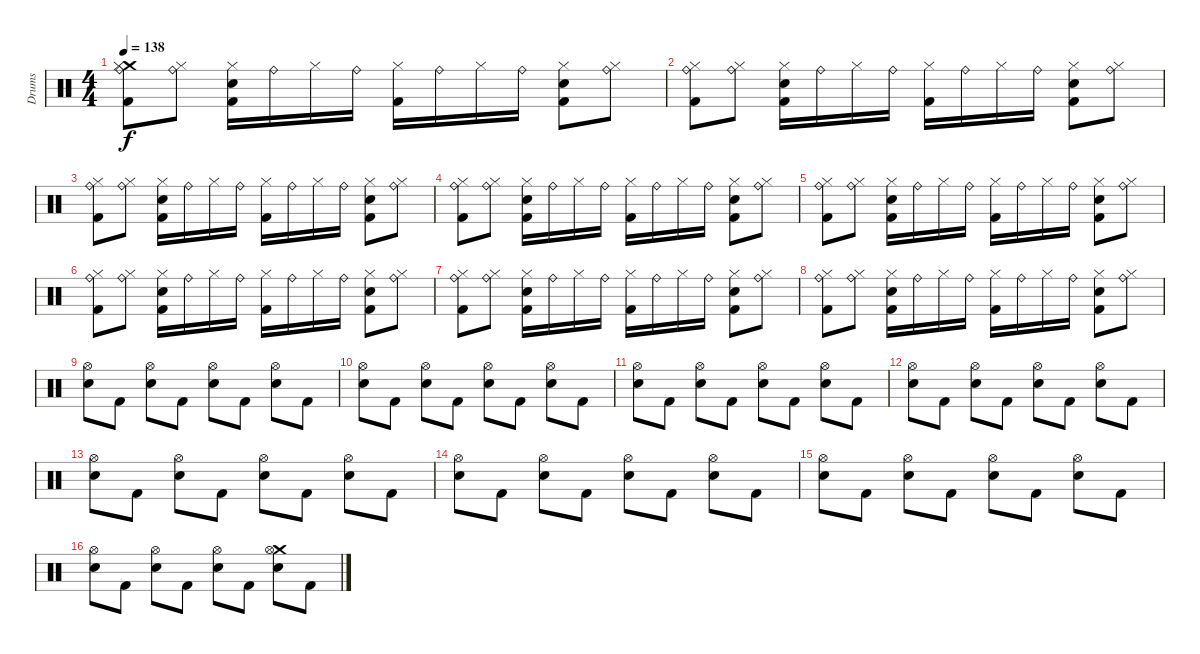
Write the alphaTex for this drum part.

\track ("Drums" "Drums") {instrument percussion}
\staff {score}
\articulation defaults
\ts (4 4)
\tempo 138
\clef neutral
\ks c
("Crash medium (hit)" "Ride (bell)" "Hi-Hat (closed)" "Kick (hit) 2").8{dy f} ("Ride (bell)" "Hi-Hat (closed)").8 ("Hi-Hat (closed)" "Kick (hit) 2" "Electric Snare (hit)").16 "Ride (bell)".16 "Hi-Hat (closed)".16 "Ride (bell)".16 ("Hi-Hat (closed)" "Kick (hit) 2").16 "Ride (bell)".16 "Hi-Hat (closed)".16 "Ride (bell)".16 ("Hi-Hat (closed)" "Kick (hit) 2" "Electric Snare (hit)").8 ("Ride (bell)" "Hi-Hat (closed)").8 |
("Ride (bell)" "Hi-Hat (closed)" "Kick (hit) 2").8 ("Ride (bell)" "Hi-Hat (closed)").8 ("Hi-Hat (closed)" "Kick (hit) 2" "Electric Snare (hit)").16 "Ride (bell)".16 "Hi-Hat (closed)".16 "Ride (bell)".16 ("Hi-Hat (closed)" "Kick (hit) 2").16 "Ride (bell)".16 "Hi-Hat (closed)".16 "Ride (bell)".16 ("Hi-Hat (closed)" "Kick (hit) 2" "Electric Snare (hit)").8 ("Ride (bell)" "Hi-Hat (closed)").8 |
("Ride (bell)" "Hi-Hat (closed)" "Kick (hit) 2").8 ("Ride (bell)" "Hi-Hat (closed)").8 ("Hi-Hat (closed)" "Kick (hit) 2" "Electric Snare (hit)").16 "Ride (bell)".16 "Hi-Hat (closed)".16 "Ride (bell)".16 ("Hi-Hat (closed)" "Kick (hit) 2").16 "Ride (bell)".16 "Hi-Hat (closed)".16 "Ride (bell)".16 ("Hi-Hat (closed)" "Kick (hit) 2" "Electric Snare (hit)").8 ("Ride (bell)" "Hi-Hat (closed)").8 |
("Ride (bell)" "Hi-Hat (closed)" "Kick (hit) 2").8 ("Ride (bell)" "Hi-Hat (closed)").8 ("Hi-Hat (closed)" "Kick (hit) 2" "Electric Snare (hit)").16 "Ride (bell)".16 "Hi-Hat (closed)".16 "Ride (bell)".16 ("Hi-Hat (closed)" "Kick (hit) 2").16 "Ride (bell)".16 "Hi-Hat (closed)".16 "Ride (bell)".16 ("Hi-Hat (closed)" "Kick (hit) 2" "Electric Snare (hit)").8 ("Ride (bell)" "Hi-Hat (closed)").8 |
("Ride (bell)" "Hi-Hat (closed)" "Kick (hit) 2").8 ("Ride (bell)" "Hi-Hat (closed)").8 ("Hi-Hat (closed)" "Kick (hit) 2" "Electric Snare (hit)").16 "Ride (bell)".16 "Hi-Hat (closed)".16 "Ride (bell)".16 ("Hi-Hat (closed)" "Kick (hit) 2").16 "Ride (bell)".16 "Hi-Hat (closed)".16 "Ride (bell)".16 ("Hi-Hat (closed)" "Kick (hit) 2" "Electric Snare (hit)").8 ("Ride (bell)" "Hi-Hat (closed)").8 |
("Ride (bell)" "Hi-Hat (closed)" "Kick (hit) 2").8 ("Ride (bell)" "Hi-Hat (closed)").8 ("Hi-Hat (closed)" "Kick (hit) 2" "Electric Snare (hit)").16 "Ride (bell)".16 "Hi-Hat (closed)".16 "Ride (bell)".16 ("Hi-Hat (closed)" "Kick (hit) 2").16 "Ride (bell)".16 "Hi-Hat (closed)".16 "Ride (bell)".16 ("Hi-Hat (closed)" "Kick (hit) 2" "Electric Snare (hit)").8 ("Ride (bell)" "Hi-Hat (closed)").8 |
("Ride (bell)" "Hi-Hat (closed)" "Kick (hit) 2").8 ("Ride (bell)" "Hi-Hat (closed)").8 ("Hi-Hat (closed)" "Kick (hit) 2" "Electric Snare (hit)").16 "Ride (bell)".16 "Hi-Hat (closed)".16 "Ride (bell)".16 ("Hi-Hat (closed)" "Kick (hit) 2").16 "Ride (bell)".16 "Hi-Hat (closed)".16 "Ride (bell)".16 ("Hi-Hat (closed)" "Kick (hit) 2" "Electric Snare (hit)").8 ("Ride (bell)" "Hi-Hat (closed)").8 |
("Ride (bell)" "Hi-Hat (closed)" "Kick (hit) 2").8 ("Ride (bell)" "Hi-Hat (closed)").8 ("Hi-Hat (closed)" "Kick (hit) 2" "Electric Snare (hit)").16 "Ride (bell)".16 "Hi-Hat (closed)".16 "Ride (bell)".16 ("Hi-Hat (closed)" "Kick (hit) 2").16 "Ride (bell)".16 "Hi-Hat (closed)".16 "Ride (bell)".16 ("Hi-Hat (closed)" "Kick (hit) 2" "Electric Snare (hit)").8 ("Ride (bell)" "Hi-Hat (closed)").8 |
("Hi-Hat (open)" "Electric Snare (hit)").8 "Kick (hit) 2".8 ("Hi-Hat (open)" "Electric Snare (hit)").8 "Kick (hit) 2".8 ("Hi-Hat (open)" "Electric Snare (hit)").8 "Kick (hit) 2".8 ("Hi-Hat (open)" "Electric Snare (hit)").8 "Kick (hit) 2".8 |
("Hi-Hat (open)" "Electric Snare (hit)").8 "Kick (hit) 2".8 ("Hi-Hat (open)" "Electric Snare (hit)").8 "Kick (hit) 2".8 ("Hi-Hat (open)" "Electric Snare (hit)").8 "Kick (hit) 2".8 ("Hi-Hat (open)" "Electric Snare (hit)").8 "Kick (hit) 2".8 |
("Hi-Hat (open)" "Electric Snare (hit)").8 "Kick (hit) 2".8 ("Hi-Hat (open)" "Electric Snare (hit)").8 "Kick (hit) 2".8 ("Hi-Hat (open)" "Electric Snare (hit)").8 "Kick (hit) 2".8 ("Hi-Hat (open)" "Electric Snare (hit)").8 "Kick (hit) 2".8 |
("Hi-Hat (open)" "Electric Snare (hit)").8 "Kick (hit) 2".8 ("Hi-Hat (open)" "Electric Snare (hit)").8 "Kick (hit) 2".8 ("Hi-Hat (open)" "Electric Snare (hit)").8 "Kick (hit) 2".8 ("Hi-Hat (open)" "Electric Snare (hit)").8 "Kick (hit) 2".8 |
("Hi-Hat (open)" "Electric Snare (hit)").8 "Kick (hit) 2".8 ("Hi-Hat (open)" "Electric Snare (hit)").8 "Kick (hit) 2".8 ("Hi-Hat (open)" "Electric Snare (hit)").8 "Kick (hit) 2".8 ("Hi-Hat (open)" "Electric Snare (hit)").8 "Kick (hit) 2".8 |
("Hi-Hat (open)" "Electric Snare (hit)").8 "Kick (hit) 2".8 ("Hi-Hat (open)" "Electric Snare (hit)").8 "Kick (hit) 2".8 ("Hi-Hat (open)" "Electric Snare (hit)").8 "Kick (hit) 2".8 ("Hi-Hat (open)" "Electric Snare (hit)").8 "Kick (hit) 2".8 |
("Hi-Hat (open)" "Electric Snare (hit)").8 "Kick (hit) 2".8 ("Hi-Hat (open)" "Electric Snare (hit)").8 "Kick (hit) 2".8 ("Hi-Hat (open)" "Electric Snare (hit)").8 "Kick (hit) 2".8 ("Hi-Hat (open)" "Electric Snare (hit)").8 "Kick (hit) 2".8 |
("Hi-Hat (open)" "Electric Snare (hit)").8 "Kick (hit) 2".8 ("Hi-Hat (open)" "Electric Snare (hit)").8 "Kick (hit) 2".8 ("Hi-Hat (open)" "Electric Snare (hit)").8 "Kick (hit) 2".8 ("Crash medium (hit)" "Hi-Hat (open)" "Electric Snare (hit)").8 "Kick (hit) 2".8
